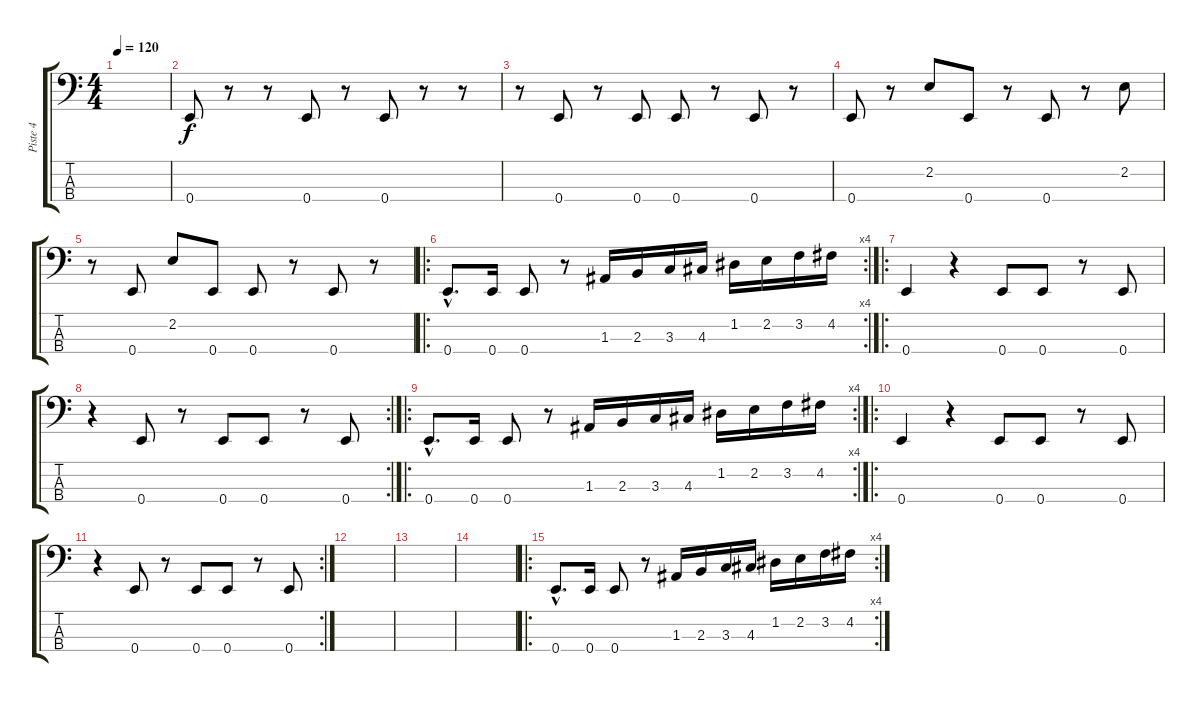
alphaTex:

\track ("Piste 4" "Piste 4") {instrument slapbass1}
\staff {score tabs}
\tuning (G2 D2 A1 E1) {hide}
\ts (4 4)
\tempo 120
\clef f4
\ks c
|
0.4.8 r.8 r.8 0.4.8 r.8 0.4.8 r.8 r.8 |
r.8 0.4.8 r.8 0.4.8 0.4.8 r.8 0.4.8 r.8 |
0.4.8 r.8 2.2.8 0.4.8 r.8 0.4.8 r.8 2.2.8 |
r.8 0.4.8 2.2.8 0.4.8 0.4.8 r.8 0.4.8 r.8 |
\ro
\rc 4
0.4{hac}.8{d} 0.4.16 0.4.8 r.8 1.3.16 2.3.16 3.3.16 4.3.16 1.2.16 2.2.16 3.2.16 4.2.16 |
\ro
0.4.4 r.4 0.4.8 0.4.8 r.8 0.4.8 |
\rc 2
r.4 0.4.8 r.8 0.4.8 0.4.8 r.8 0.4.8 |
\ro
\rc 4
0.4{hac}.8{d} 0.4.16 0.4.8 r.8 1.3.16 2.3.16 3.3.16 4.3.16 1.2.16 2.2.16 3.2.16 4.2.16 |
\ro
0.4.4 r.4 0.4.8 0.4.8 r.8 0.4.8 |
\rc 2
r.4 0.4.8 r.8 0.4.8 0.4.8 r.8 0.4.8 |
|
|
|
\ro
\rc 4
0.4{hac}.8{d} 0.4.16 0.4.8 r.8 1.3.16 2.3.16 3.3.16 4.3.16 1.2.16 2.2.16 3.2.16 4.2.16
